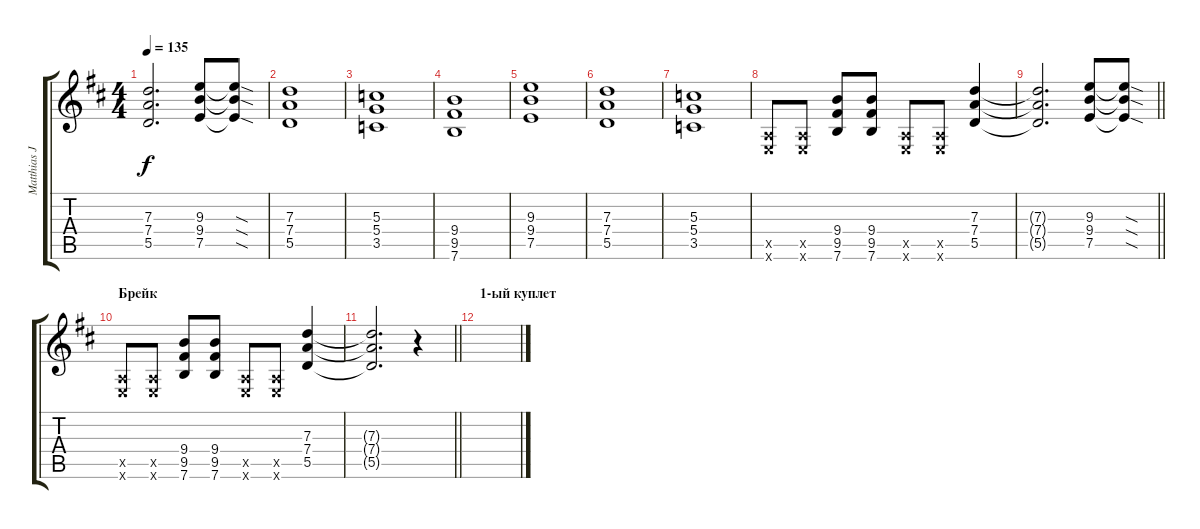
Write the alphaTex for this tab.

\track ("Matthias Jabs" "Matthias J") {instrument distortionguitar}
\staff {score tabs}
\tuning (E4 B3 G3 D3 A2 E2) {hide}
\ts (4 4)
\tempo 135
\clef g2
\ks d
(7.3{t} 7.4{t} 5.5{t}).2{d dy f} (9.3 9.4 7.5).8 (9.3{sod t} 9.4{sod t} 7.5{sod t}).8 |
(7.3 7.4 5.5).1 |
(5.3 5.4 3.5).1 |
(9.4 9.5 7.6).1 |
(9.3 9.4 7.5).1 |
(7.3 7.4 5.5).1 |
(5.3 5.4 3.5).1 |
(0.5{x} 0.6{x}).8 (0.5{x} 0.6{x}).8 (9.4 9.5 7.6).8 (9.4 9.5 7.6).8 (0.5{x} 0.6{x}).8 (0.5{x} 0.6{x}).8 (7.3 7.4 5.5).4 |
\barLineRight lightlight
(7.3{t} 7.4{t} 5.5{t}).2{d} (9.3 9.4 7.5).8 (9.3{sod t} 9.4{sod t} 7.5{sod t}).8 |
\section ("" "Брейк")
(0.5{x} 0.6{x}).8 (0.5{x} 0.6{x}).8 (9.4 9.5 7.6).8 (9.4 9.5 7.6).8 (0.5{x} 0.6{x}).8 (0.5{x} 0.6{x}).8 (7.3 7.4 5.5).4 |
\barLineRight lightlight
(7.3{t} 7.4{t} 5.5{t}).2{d} r.4 |
\section ("" "1-ый куплет")
